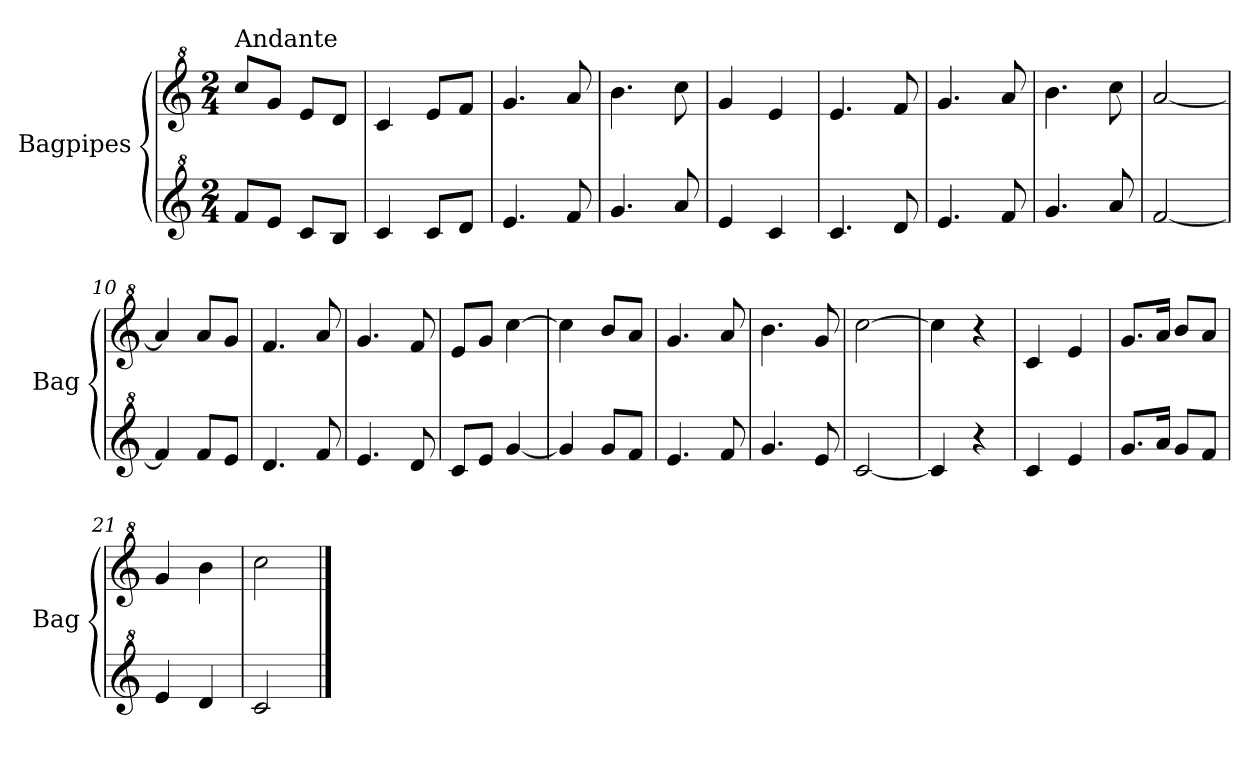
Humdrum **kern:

**kern	**kern
*part2	*part1
*staff2	*staff1
*I"Bagpipes	*I"Bagpipes
*I'Bag	*I'Bag
*clefG^2	*clefG^2
*k[]	*k[]
*C:	*C:
*M2/4	*M2/4
=1	=1
!	!LO:TX:a:t=Andante
8ff/L	8ccc/L
8ee/J	8gg/J
8cc/L	8ee/L
8b/J	8dd/J
=2	=2
4cc/	4cc/
8cc/L	8ee/L
8dd/J	8ff/J
=3	=3
4.ee/	4.gg/
8ff/	8aa/
=4	=4
4.gg/	4.bb\
8aa/	8ccc\
=5	=5
4ee/	4gg/
4cc/	4ee/
=6	=6
4.cc/	4.ee/
8dd/	8ff/
=7	=7
4.ee/	4.gg/
8ff/	8aa/
=8	=8
4.gg/	4.bb\
8aa/	8ccc\
=9	=9
[2ff/	[2aa/
=10	=10
4ff/]	4aa/]
8ff/L	8aa/L
8ee/J	8gg/J
=11	=11
4.dd/	4.ff/
8ff/	8aa/
=12	=12
4.ee/	4.gg/
8dd/	8ff/
=13	=13
8cc/L	8ee/L
8ee/J	8gg/J
[4gg/	[4ccc\
!!LO:LB:g=z
=14	=14
4gg/]	4ccc\]
8gg/L	8bb/L
8ff/J	8aa/J
=15	=15
4.ee/	4.gg/
8ff/	8aa/
=16	=16
4.gg/	4.bb\
8ee/	8gg/
=17	=17
[2cc/	[2ccc\
=18	=18
4cc/]	4ccc\]
4r	4r
=19	=19
4cc/	4cc/
4ee/	4ee/
=20	=20
8.gg/L	8.gg/L
16aa/Jk	16aa/Jk
8gg/L	8bb/L
8ff/J	8aa/J
=21	=21
4ee/	4gg/
4dd/	4bb\
=22	=22
2cc/	2ccc\
==	==
*-	*-
